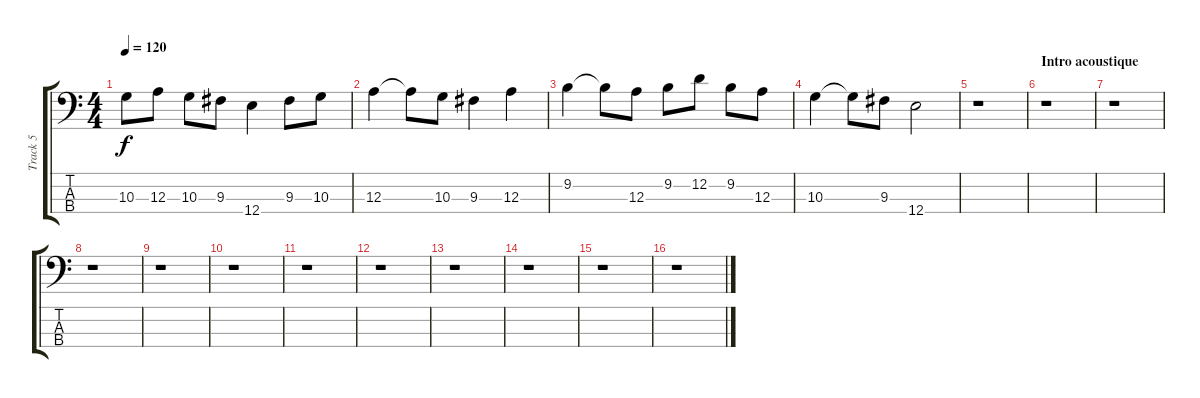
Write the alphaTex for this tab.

\track ("Track 5" "Track 5") {instrument electricbassfinger}
\staff {score tabs}
\tuning (G2 D2 A1 E1) {hide}
\ts (4 4)
\tempo 120
\clef f4
\ks c
10.3.8{dy f} 12.3.8 10.3.8 9.3.8 12.4.4 9.3.8 10.3.8 |
12.3.4 12.3{t}.8 10.3.8 9.3.4 12.3.4 |
9.2.4 9.2{t}.8 12.3.8 9.2.8 12.2.8 9.2.8 12.3.8 |
10.3.4 10.3{t}.8 9.3.8 12.4.2 |
r.1 |
\section ("" "Intro acoustique")
r.1 |
r.1 |
r.1 |
r.1 |
r.1 |
r.1 |
r.1 |
r.1 |
r.1 |
r.1 |
r.1
